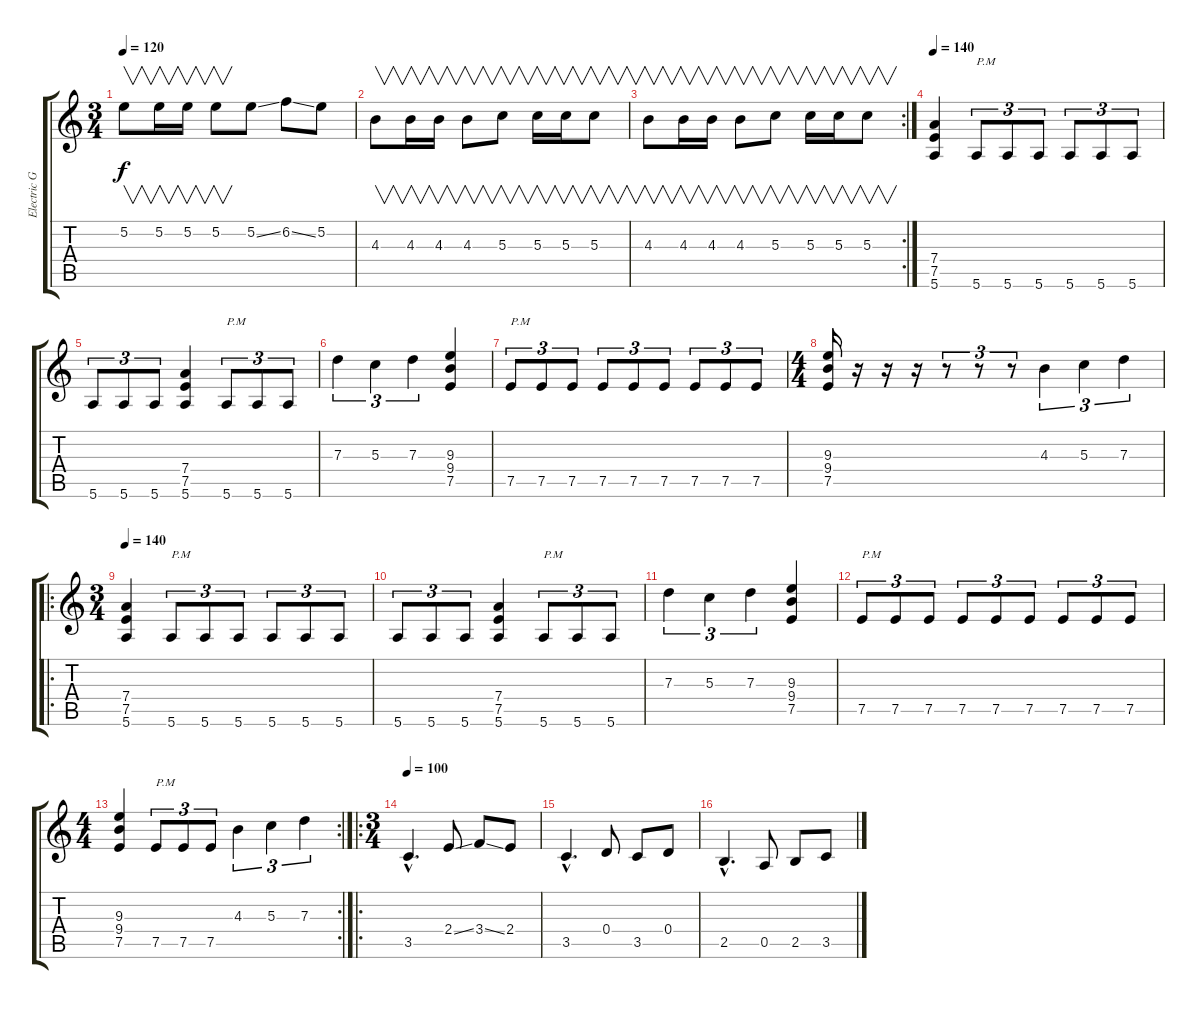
\track ("Electric Guitar 1( Disto )" "Electric G") {instrument distortionguitar}
\staff {score tabs}
\tuning (E4 B3 G3 D3 A2 E2) {hide}
\ts (3 4)
\tempo 120
\clef g2
\ks c
5.2.8{v dy f} 5.2.16{v} 5.2.16{v} 5.2.8{v} 5.2{ss}.8 6.2{ss}.8 5.2.8 |
4.3.8{v} 4.3.16{v} 4.3.16{v} 4.3.8{v} 5.3.8{v} 5.3.16{v} 5.3.16{v} 5.3.8{v} |
\rc 2
4.3.8{v} 4.3.16{v} 4.3.16{v} 4.3.8{v} 5.3.8{v} 5.3.16{v} 5.3.16{v} 5.3.8{v} |
\tempo 140
(7.4 7.5 5.6).4 5.6.8{tu (3 2) txt "P.M"} 5.6.8{tu (3 2)} 5.6.8{tu (3 2)} 5.6.8{tu (3 2)} 5.6.8{tu (3 2)} 5.6.8{tu (3 2)} |
5.6.8{tu (3 2)} 5.6.8{tu (3 2)} 5.6.8{tu (3 2)} (7.4 7.5 5.6).4 5.6.8{tu (3 2) txt "P.M"} 5.6.8{tu (3 2)} 5.6.8{tu (3 2)} |
7.3.4{tu (3 2)} 5.3.4{tu (3 2)} 7.3.4{tu (3 2)} (9.3 9.4 7.5).4 |
7.5.8{tu (3 2) txt "P.M"} 7.5.8{tu (3 2)} 7.5.8{tu (3 2)} 7.5.8{tu (3 2)} 7.5.8{tu (3 2)} 7.5.8{tu (3 2)} 7.5.8{tu (3 2)} 7.5.8{tu (3 2)} 7.5.8{tu (3 2)} |
\ts (4 4)
(9.3 9.4 7.5).16 r.16 r.16 r.16 r.8{tu (3 2)} r.8{tu (3 2)} r.8{tu (3 2)} 4.3.4{tu (3 2)} 5.3.4{tu (3 2)} 7.3.4{tu (3 2)} |
\ro
\ts (3 4)
\tempo 140
(7.4 7.5 5.6).4 5.6.8{tu (3 2) txt "P.M"} 5.6.8{tu (3 2)} 5.6.8{tu (3 2)} 5.6.8{tu (3 2)} 5.6.8{tu (3 2)} 5.6.8{tu (3 2)} |
5.6.8{tu (3 2)} 5.6.8{tu (3 2)} 5.6.8{tu (3 2)} (7.4 7.5 5.6).4 5.6.8{tu (3 2) txt "P.M"} 5.6.8{tu (3 2)} 5.6.8{tu (3 2)} |
7.3.4{tu (3 2)} 5.3.4{tu (3 2)} 7.3.4{tu (3 2)} (9.3 9.4 7.5).4 |
7.5.8{tu (3 2) txt "P.M"} 7.5.8{tu (3 2)} 7.5.8{tu (3 2)} 7.5.8{tu (3 2)} 7.5.8{tu (3 2)} 7.5.8{tu (3 2)} 7.5.8{tu (3 2)} 7.5.8{tu (3 2)} 7.5.8{tu (3 2)} |
\rc 2
\ts (4 4)
(9.3 9.4 7.5).4 7.5.8{tu (3 2) txt "P.M"} 7.5.8{tu (3 2)} 7.5.8{tu (3 2)} 4.3.4{tu (3 2)} 5.3.4{tu (3 2)} 7.3.4{tu (3 2)} |
\ro
\ts (3 4)
\tempo 100
3.5{hac}.4{d} 2.4{ss}.8 3.4{ss}.8 2.4.8 |
3.5{hac}.4{d} 0.4.8 3.5.8 0.4.8 |
2.5{hac}.4{d} 0.5.8 2.5.8 3.5.8
